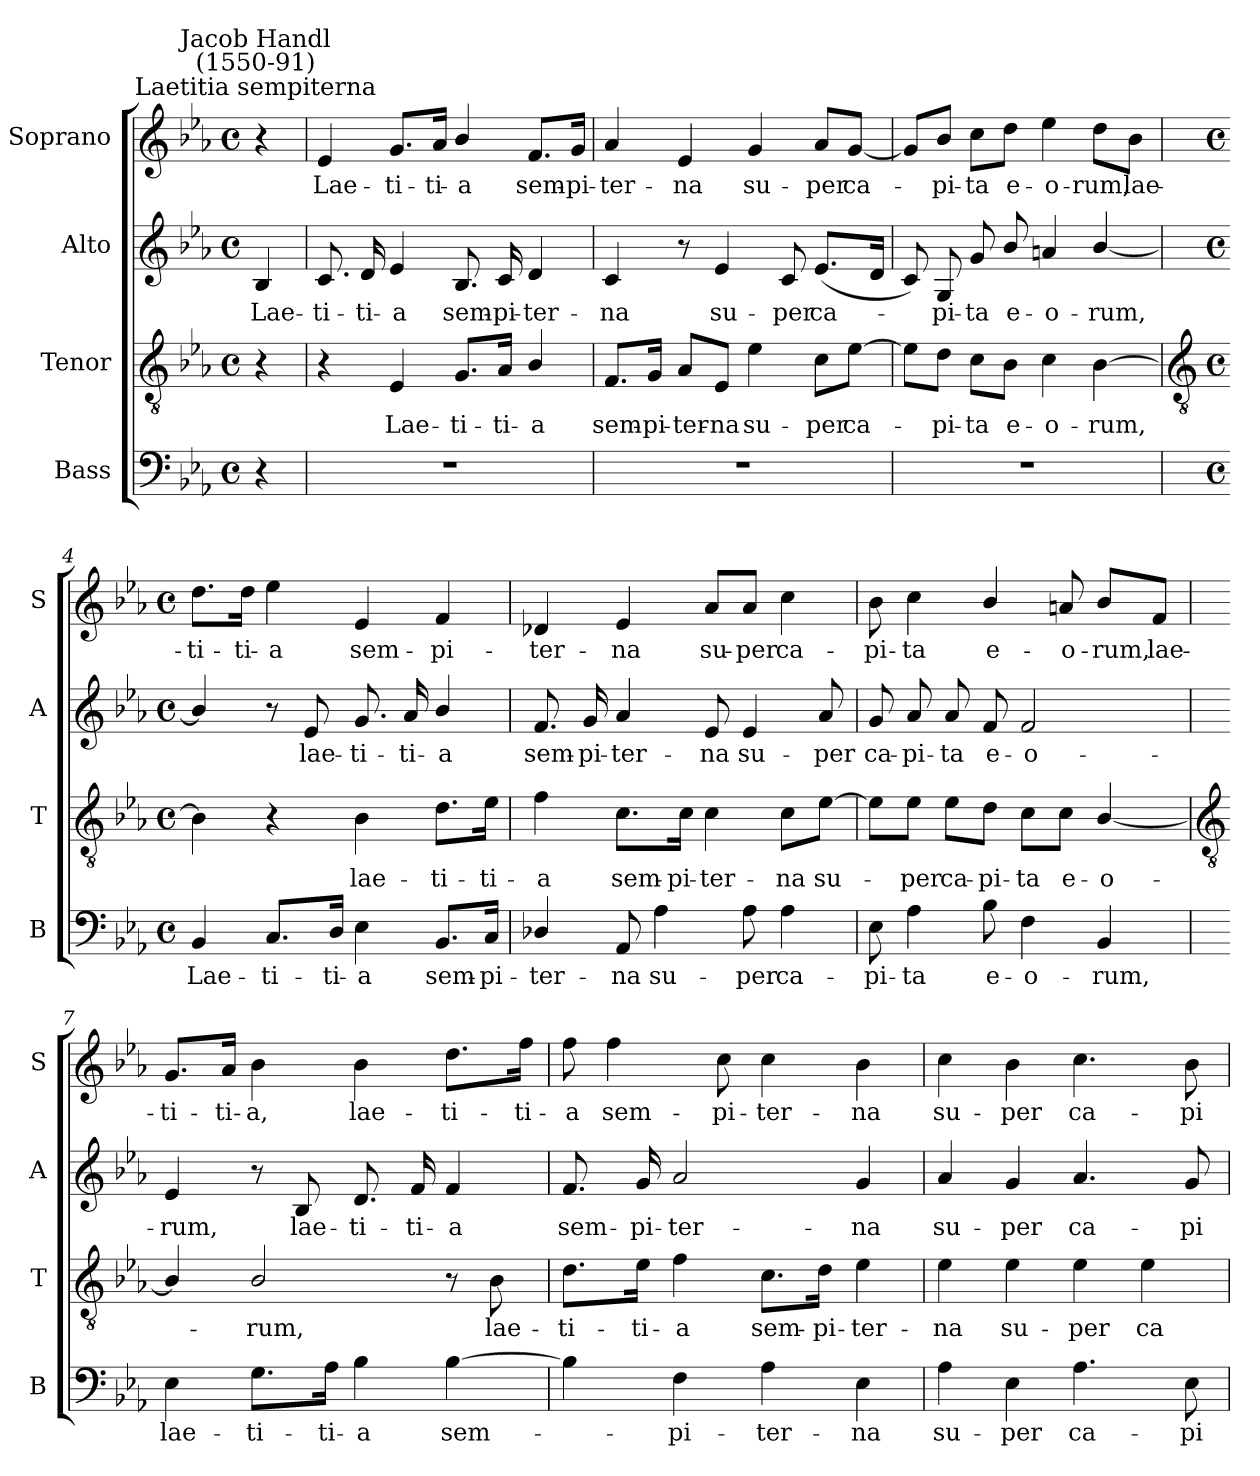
**kern	**text	**kern	**text	**kern	**text	**kern	**text
*part4	*part4	*part3	*part3	*part2	*part2	*part1	*part1
*staff4	*staff4	*staff3	*staff3	*staff2	*staff2	*staff1	*staff1
*I"Bass	*	*I"Tenor	*	*I"Alto	*	*I"Soprano	*
*I'B	*	*I'T	*	*I'A	*	*I'S	*
*clefF4	*	*clefGv2	*	*clefG2	*	*clefG2	*
*k[b-e-a-]	*	*k[b-e-a-]	*	*k[b-e-a-]	*	*k[b-e-a-]	*
*E-:	*	*E-:	*	*E-:	*	*E-:	*
*M4/4	*	*M4/4	*	*M4/4	*	*M4/4	*
*met(c)	*	*met(c)	*	*met(c)	*	*met(c)	*
=	=	=	=	=	=	=	=
!	!	!	!	!	!	!LO:TX:a:cj:t=Laetitia sempiterna	!
!	!	!	!	!	!	!LO:TX:a:cj:t=Jacob Handl\n(1550-91)	!
!	!	!	!	!	!LO:LY:b	!	!
4r	.	4r	.	4B-	Lae-	4r	.
=1	=1	=1	=1	=1	=1	=1	=1
!	!	!	!	!	!LO:LY:b	!	!LO:LY:b
1r	.	4r	.	8.c	-ti-	4e-	Lae-
!	!	!	!	!	!LO:LY:b	!	!
.	.	.	.	16d	-ti-	.	.
!	!	!	!LO:LY:b	!	!LO:LY:b	!	!LO:LY:b
.	.	4E-	Lae-	4e-	-a	8.g/L	-ti-
!	!	!	!	!	!	!	!LO:LY:b
.	.	.	.	.	.	16a-/Jk	-ti-
!	!	!	!LO:LY:b	!	!LO:LY:b	!	!LO:LY:b
.	.	8.G/L	-ti-	8.B-	sem-	4b-/	-a
!	!	!	!LO:LY:b	!	!LO:LY:b	!	!
.	.	16A-/Jk	-ti-	16c	-pi-	.	.
!	!	!	!LO:LY:b	!	!LO:LY:b	!	!LO:LY:b
.	.	4B-/	-a	4d	-ter-	8.f/L	sem-
!	!	!	!	!	!	!	!LO:LY:b
.	.	.	.	.	.	16g/Jk	-pi-
=2	=2	=2	=2	=2	=2	=2	=2
!	!	!	!LO:LY:b	!	!LO:LY:b	!	!LO:LY:b
1r	.	8.F/L	sem-	4c	-na	4a-	-ter-
!	!	!	!LO:LY:b	!	!	!	!
.	.	16G/Jk	-pi-	.	.	.	.
!	!	!	!LO:LY:b	!	!	!	!LO:LY:b
.	.	8A-/L	-ter-	8r	.	4e-	-na
!	!	!	!LO:LY:b	!	!LO:LY:b	!	!
.	.	8E-/J	-na	4e-	su-	.	.
!	!	!	!LO:LY:b	!	!	!	!LO:LY:b
.	.	4e-	su-	.	.	4g	su-
!	!	!	!	!	!LO:LY:b	!	!
.	.	.	.	8c	-per	.	.
!	!	!	!LO:LY:b	!	!LO:LY:b	!	!LO:LY:b
.	.	8c\L	-per	(<8.e-L	ca-	8a-/L	-per
!	!	!	!LO:LY:b	!	!	!	!LO:LY:b
.	.	[8e-\J	ca-	.	.	[8g/J	ca-
.	.	.	.	16dJ	.	.	.
=3	=3	=3	=3	=3	=3	=3	=3
1r	.	8e-\L]	.	8c)	.	8g/L]	.
!	!	!	!LO:LY:b	!	!LO:LY:b	!	!LO:LY:b
.	.	8d\J	pi-	8G	pi-	8b-/J	pi-
!	!	!	!LO:LY:b	!	!LO:LY:b	!	!LO:LY:b
.	.	8c\L	-ta	8g	-ta	8cc\L	-ta
!	!	!	!LO:LY:b	!	!LO:LY:b	!	!LO:LY:b
.	.	8B-\J	e-	8b-/	e-	8dd\J	e-
!	!	!	!LO:LY:b	!	!LO:LY:b	!	!LO:LY:b
.	.	4c	-o-	4an	-o-	4ee-	-o-
!	!	!	!LO:LY:b	!	!LO:LY:b	!	!LO:LY:b
.	.	[4B-	-rum,	[4b-/	-rum,	8dd\L	-rum,
!	!	!	!	!	!	!	!LO:LY:b
.	.	.	.	.	.	8b-\J	lae-
!!LO:LB:g=z
=4	=4	=4	=4	=4	=4	=4	=4
*	*	*clefGv2	*	*	*	*	*
*M4/4	*	*M4/4	*	*M4/4	*	*M4/4	*
*met(c)	*	*met(c)	*	*met(c)	*	*met(c)	*
!	!LO:LY:b	!	!	!	!	!	!LO:LY:b
4BB-	Lae-	4B-]	.	4b-/]	.	8.dd\L	-ti-
!	!	!	!	!	!	!	!LO:LY:b
.	.	.	.	.	.	16dd\Jk	-ti-
!	!LO:LY:b	!	!	!	!	!	!LO:LY:b
8.C/L	-ti-	4r	.	8r	.	4ee-	-a
!	!	!	!	!	!LO:LY:b	!	!
.	.	.	.	8e-	lae-	.	.
!	!LO:LY:b	!	!	!	!	!	!
16D/Jk	-ti-	.	.	.	.	.	.
!	!LO:LY:b	!	!LO:LY:b	!	!LO:LY:b	!	!LO:LY:b
4E-	-a	4B-	lae-	8.g	-ti-	4e-	sem-
!	!	!	!	!	!LO:LY:b	!	!
.	.	.	.	16a-	-ti-	.	.
!	!LO:LY:b	!	!LO:LY:b	!	!LO:LY:b	!	!LO:LY:b
8.BB-/L	sem-	8.d\L	-ti-	4b-/	-a	4f	-pi-
!	!LO:LY:b	!	!LO:LY:b	!	!	!	!
16C/Jk	-pi-	16e-\Jk	-ti-	.	.	.	.
=5	=5	=5	=5	=5	=5	=5	=5
!	!LO:LY:b	!	!LO:LY:b	!	!LO:LY:b	!	!LO:LY:b
4D-X/	-ter-	4f	-a	8.f	sem-	4d-X	-ter-
!	!	!	!	!	!LO:LY:b	!	!
.	.	.	.	16g	-pi-	.	.
!	!LO:LY:b	!	!LO:LY:b	!	!LO:LY:b	!	!LO:LY:b
8AA-	-na	8.c\L	sem-	4a-	-ter-	4e-	-na
!	!LO:LY:b	!	!	!	!	!	!
4A-	su-	.	.	.	.	.	.
!	!	!	!LO:LY:b	!	!	!	!
.	.	16c\Jk	-pi-	.	.	.	.
!	!	!	!LO:LY:b	!	!LO:LY:b	!	!LO:LY:b
.	.	4c	-ter-	8e-	-na	8a-/L	su-
!	!LO:LY:b	!	!	!	!LO:LY:b	!	!LO:LY:b
8A-	-per	.	.	4e-	su-	8a-/J	-per
!	!LO:LY:b	!	!LO:LY:b	!	!	!	!LO:LY:b
4A-	ca-	8c\L	-na	.	.	4cc	ca-
!	!	!	!LO:LY:b	!	!LO:LY:b	!	!
.	.	[8e-\J	su-	8a-	-per	.	.
=6	=6	=6	=6	=6	=6	=6	=6
!	!LO:LY:b	!	!	!	!LO:LY:b	!	!LO:LY:b
8E-	-pi-	8e-\L]	.	8g	ca-	8b-	-pi-
!	!LO:LY:b	!	!LO:LY:b	!	!LO:LY:b	!	!LO:LY:b
4A-	-ta	8e-\J	per	8a-	-pi-	4cc	-ta
!	!	!	!LO:LY:b	!	!LO:LY:b	!	!
.	.	8e-\L	ca-	8a-	-ta	.	.
!	!LO:LY:b	!	!LO:LY:b	!	!LO:LY:b	!	!LO:LY:b
8B-	e-	8d\J	-pi-	8f	e-	4b-/	e-
!	!LO:LY:b	!	!LO:LY:b	!	!LO:LY:b	!	!
4F	-o-	8c\L	-ta	2f	-o-	.	.
!	!	!	!LO:LY:b	!	!	!	!LO:LY:b
.	.	8c\J	e-	.	.	8an	-o-
!	!LO:LY:b	!	!LO:LY:b	!	!	!	!LO:LY:b
4BB-	-rum,	[4B-/	-o-	.	.	8b-/L	-rum,
!	!	!	!	!	!	!	!LO:LY:b
.	.	.	.	.	.	8f/J	lae-
!!LO:LB:g=z
=7	=7	=7	=7	=7	=7	=7	=7
*	*	*clefGv2	*	*	*	*	*
!	!LO:LY:b	!	!	!	!LO:LY:b	!	!LO:LY:b
4E-	lae-	4B-/]	.	4e-	-rum,	8.g/L	-ti-
!	!	!	!	!	!	!	!LO:LY:b
.	.	.	.	.	.	16a-/Jk	-ti-
!	!LO:LY:b	!	!LO:LY:b	!	!	!	!LO:LY:b
8.G\L	-ti-	2B-/	rum,	8r	.	4b-	-a,
!	!	!	!	!	!LO:LY:b	!	!
.	.	.	.	8B-	lae-	.	.
!	!LO:LY:b	!	!	!	!	!	!
16A-\Jk	-ti-	.	.	.	.	.	.
!	!LO:LY:b	!	!	!	!LO:LY:b	!	!LO:LY:b
4B-	-a	.	.	8.d	-ti-	4b-	lae-
!	!	!	!	!	!LO:LY:b	!	!
.	.	.	.	16f	-ti-	.	.
!	!LO:LY:b	!	!	!	!LO:LY:b	!	!LO:LY:b
[4B-	sem-	8r	.	4f	-a	8.dd\L	-ti-
!	!	!	!LO:LY:b	!	!	!	!
.	.	8B-	lae-	.	.	.	.
!	!	!	!	!	!	!	!LO:LY:b
.	.	.	.	.	.	16ff\Jk	-ti-
=8	=8	=8	=8	=8	=8	=8	=8
!	!	!	!LO:LY:b	!	!LO:LY:b	!	!LO:LY:b
4B-]	.	8.d\L	-ti-	8.f	sem-	8ff	-a
!	!	!	!	!	!	!	!LO:LY:b
.	.	.	.	.	.	4ff	sem-
!	!	!	!LO:LY:b	!	!LO:LY:b	!	!
.	.	16e-\Jk	-ti-	16g	-pi-	.	.
!	!LO:LY:b	!	!LO:LY:b	!	!LO:LY:b	!	!
4F	pi-	4f	-a	2a-	-ter-	.	.
!	!	!	!	!	!	!	!LO:LY:b
.	.	.	.	.	.	8cc	-pi-
!	!LO:LY:b	!	!LO:LY:b	!	!	!	!LO:LY:b
4A-	-ter-	8.c\L	sem-	.	.	4cc	-ter-
!	!	!	!LO:LY:b	!	!	!	!
.	.	16d\Jk	-pi-	.	.	.	.
!	!LO:LY:b	!	!LO:LY:b	!	!LO:LY:b	!	!LO:LY:b
4E-	-na	4e-	-ter-	4g	-na	4b-	-na
=9	=9	=9	=9	=9	=9	=9	=9
!	!LO:LY:b	!	!LO:LY:b	!	!LO:LY:b	!	!LO:LY:b
4A-	su-	4e-	-na	4a-	su-	4cc	su-
!	!LO:LY:b	!	!LO:LY:b	!	!LO:LY:b	!	!LO:LY:b
4E-	-per	4e-	su-	4g	-per	4b-	-per
!	!LO:LY:b	!	!LO:LY:b	!	!LO:LY:b	!	!LO:LY:b
4.A-	ca-	4e-	-per	4.a-	ca-	4.cc	ca-
!	!	!	!LO:LY:b	!	!	!	!
.	.	4e-	ca-	.	.	.	.
!	!LO:LY:b	!	!	!	!LO:LY:b	!	!LO:LY:b
8E-	-pi-	.	.	8g	-pi-	8b-	-pi-
=	=	=	=	=	=	=	=
*-	*-	*-	*-	*-	*-	*-	*-
